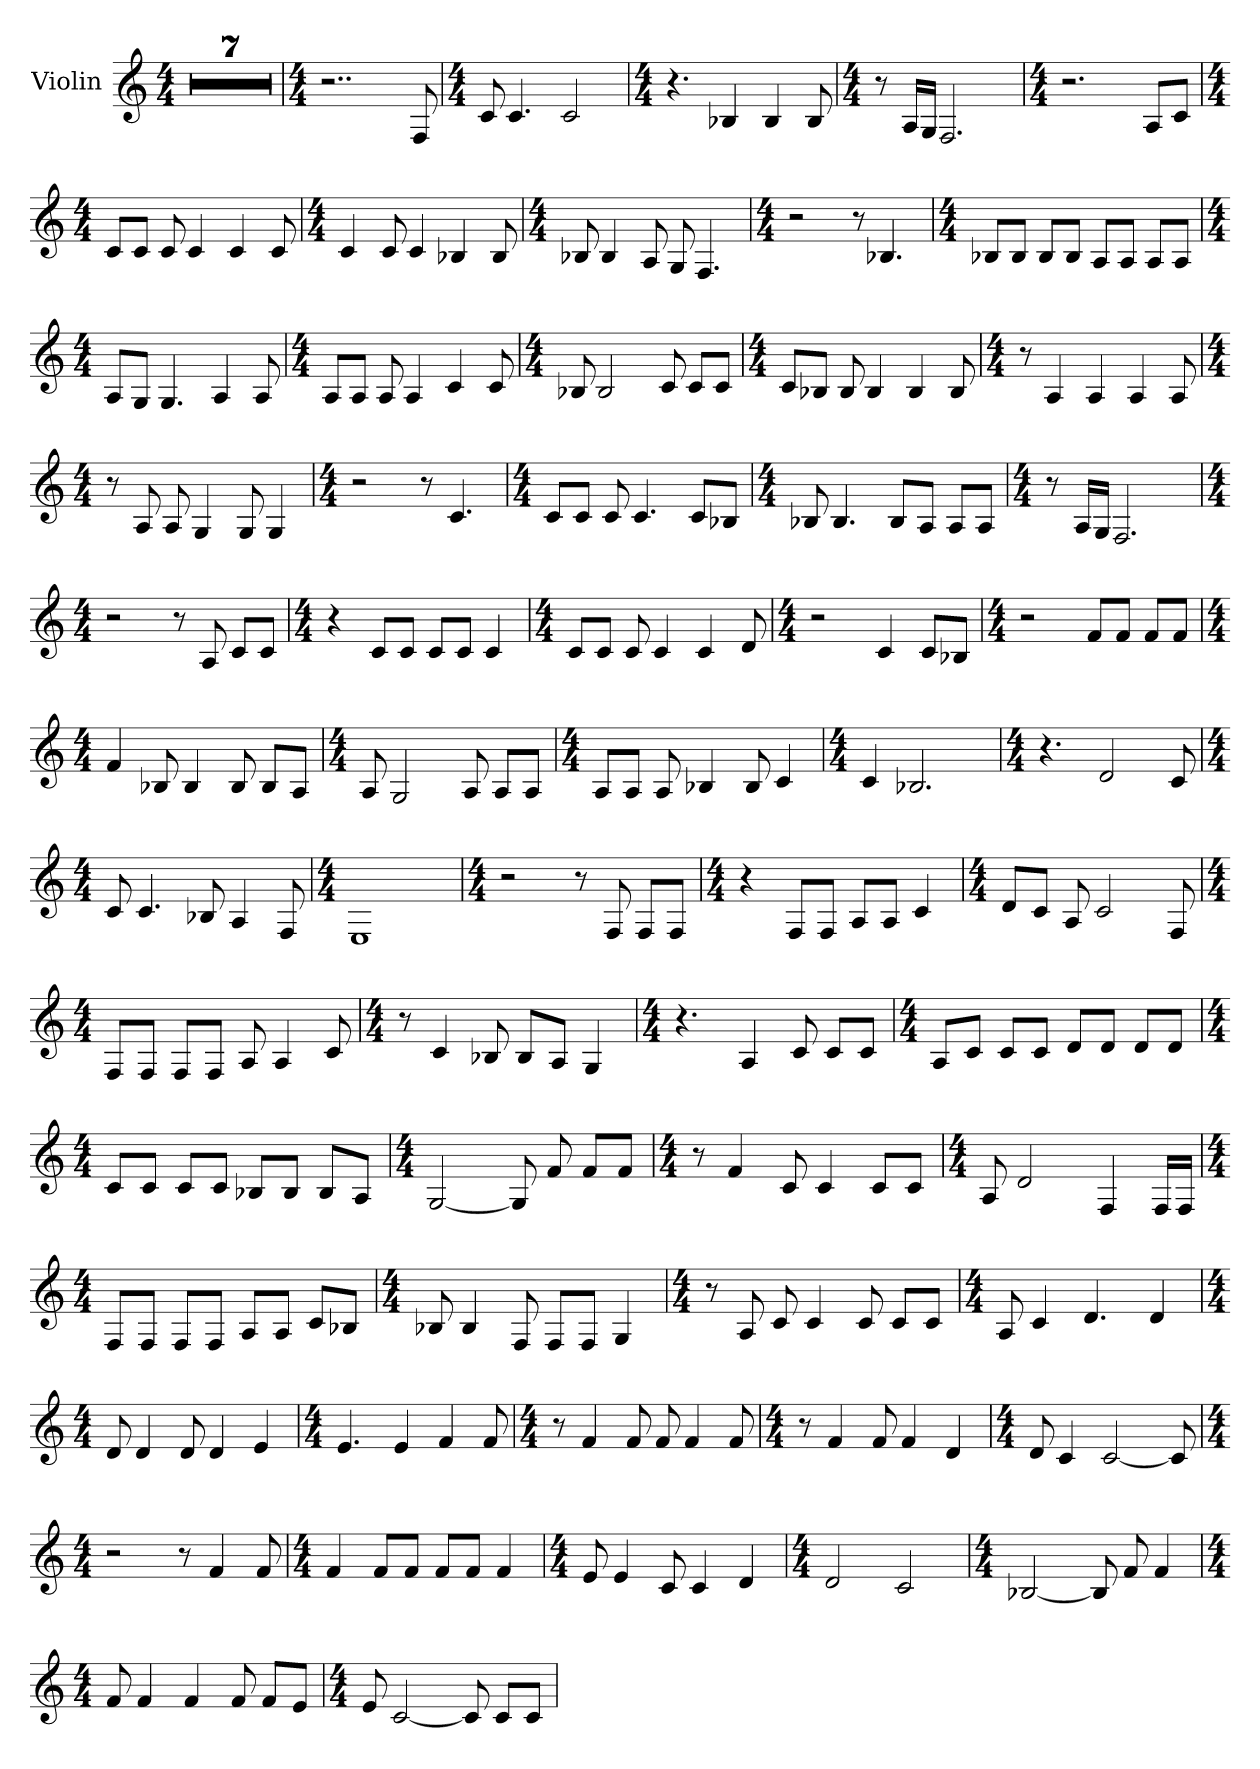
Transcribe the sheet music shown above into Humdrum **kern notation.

**kern
*part1
*staff1
*I"Violin
*I'Vln
*M4/4
=
1r
=
*M4/4
1r
=
*M4/4
1r
=
*M4/4
1r
=
*M4/4
1r
=
*M4/4
1r
=
*M4/4
1r
=
*M4/4
2..r
8F
=
*M4/4
8c
4.c
2c
=
*M4/4
4.r
4B-X
4B-
8B-
=
*M4/4
8r
16ALL
16GJJ
2.F
=
*M4/4
2.r
8AL
8cJ
=
*M4/4
8cL
8cJ
8c
4c
4c
8c
=
*M4/4
4c
8c
4c
4B-X
8B-
=
*M4/4
8B-X
4B-
8A
8G
4.F
=
*M4/4
2r
8r
4.B-X
=
*M4/4
8B-XL
8B-J
8B-L
8B-J
8AL
8AJ
8AL
8AJ
=
*M4/4
8AL
8GJ
4.G
4A
8A
=
*M4/4
8AL
8AJ
8A
4A
4c
8c
=
*M4/4
8B-X
2B-
8c
8cL
8cJ
=
*M4/4
8cL
8B-XJ
8B-
4B-
4B-
8B-
=
*M4/4
8r
4A
4A
4A
8A
=
*M4/4
8r
8A
8A
4G
8G
4G
=
*M4/4
2r
8r
4.c
=
*M4/4
8cL
8cJ
8c
4.c
8cL
8B-XJ
=
*M4/4
8B-X
4.B-
8B-L
8AJ
8AL
8AJ
=
*M4/4
8r
16ALL
16GJJ
2.F
=
*M4/4
2r
8r
8A
8cL
8cJ
=
*M4/4
4r
8cL
8cJ
8cL
8cJ
4c
=
*M4/4
8cL
8cJ
8c
4c
4c
8d
=
*M4/4
2r
4c
8cL
8B-XJ
=
*M4/4
2r
8fL
8fJ
8fL
8fJ
=
*M4/4
4f
8B-X
4B-
8B-
8B-L
8AJ
=
*M4/4
8A
2G
8A
8AL
8AJ
=
*M4/4
8AL
8AJ
8A
4B-X
8B-
4c
=
*M4/4
4c
2.B-X
=
*M4/4
4.r
2d
8c
=
*M4/4
8c
4.c
8B-X
4A
8F
=
*M4/4
1E
=
*M4/4
2r
8r
8F
8FL
8FJ
=
*M4/4
4r
8FL
8FJ
8AL
8AJ
4c
=
*M4/4
8dL
8cJ
8A
2c
8F
=
*M4/4
8FL
8FJ
8FL
8FJ
8A
4A
8c
=
*M4/4
8r
4c
8B-X
8B-L
8AJ
4G
=
*M4/4
4.r
4A
8c
8cL
8cJ
=
*M4/4
8AL
8cJ
8cL
8cJ
8dL
8dJ
8dL
8dJ
=
*M4/4
8cL
8cJ
8cL
8cJ
8B-XL
8B-J
8B-L
8AJ
=
*M4/4
[2G
8G]
8f
8fL
8fJ
=
*M4/4
8r
4f
8c
4c
8cL
8cJ
=
*M4/4
8A
2d
4F
16FLL
16FJJ
=
*M4/4
8FL
8FJ
8FL
8FJ
8AL
8AJ
8cL
8B-XJ
=
*M4/4
8B-X
4B-
8F
8FL
8FJ
4G
=
*M4/4
8r
8A
8c
4c
8c
8cL
8cJ
=
*M4/4
8A
4c
4.d
4d
=
*M4/4
8d
4d
8d
4d
4e
=
*M4/4
4.e
4e
4f
8f
=
*M4/4
8r
4f
8f
8f
4f
8f
=
*M4/4
8r
4f
8f
4f
4d
=
*M4/4
8d
4c
[2c
8c]
=
*M4/4
2r
8r
4f
8f
=
*M4/4
4f
8fL
8fJ
8fL
8fJ
4f
=
*M4/4
8e
4e
8c
4c
4d
=
*M4/4
2d
2c
=
*M4/4
[2B-X
8B-]
8f
4f
=
*M4/4
8f
4f
4f
8f
8fL
8eJ
=
*M4/4
8e
[2c
8c]
8cL
8cJ
=
*-
